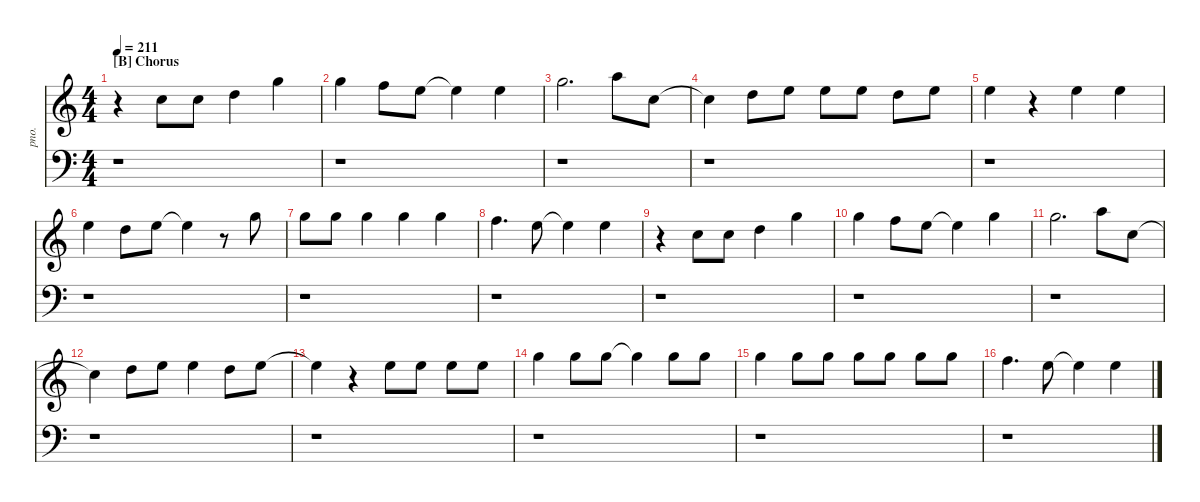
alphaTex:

\defaultSystemsLayout 4
\hideDynamics
\bracketExtendMode nobrackets
\track ("Chorus" "pno.") {instrument acousticgrandpiano}
\staff {score}
\tuning (E4 B3 G3 D3 A2 E2)
\ts (4 4)
\section ("B" "Chorus")
\tempo 211
\clef g2
\ks c
r.4{dy ff} 8.1.8 8.1.8 10.1.4 15.1.4 |
15.1.4 13.1.8 12.1.8 12.1{t}.4 12.1.4 |
15.1.2{d} 17.1.8 13.2.8 |
13.2{t}.4 10.1.8 12.1.8 12.1.8 12.1.8 10.1.8 12.1.8 |
12.1.4 r.4 12.1.4 12.1.4 |
12.1.4 10.1.8 12.1.8 12.1{t}.4 r.8 15.1.8 |
15.1.8 15.1.8 15.1.4 15.1.4 15.1.4 |
13.1.4{d} 12.1.8 12.1{t}.4 12.1.4 |
r.4 8.1.8 8.1.8 10.1.4 15.1.4 |
15.1.4 13.1.8 12.1.8 12.1{t}.4 15.1.4 |
15.1.2{d} 17.1.8 13.2.8 |
13.2{t}.4 10.1.8 12.1.8 12.1.4 10.1.8 12.1.8 |
12.1{t}.4 r.4 12.1.8 12.1.8 12.1.8 12.1.8 |
15.1.4 15.1.8 15.1.8 15.1{t}.4 15.1.8 15.1.8 |
15.1.4 15.1.8 15.1.8 15.1.8 15.1.8 15.1.8 15.1.8 |
13.1.4{d} 12.1.8 12.1{t}.4 12.1.4
\staff {score}
\tuning (G2 D2 A1 E1 B0)
\clef f4
\ottava regular
\simile none
\ks c
r.1{dy mf} |
r.1 |
r.1 |
r.1 |
r.1 |
r.1 |
r.1 |
r.1 |
r.1 |
r.1 |
r.1 |
r.1 |
r.1 |
r.1 |
r.1 |
r.1
